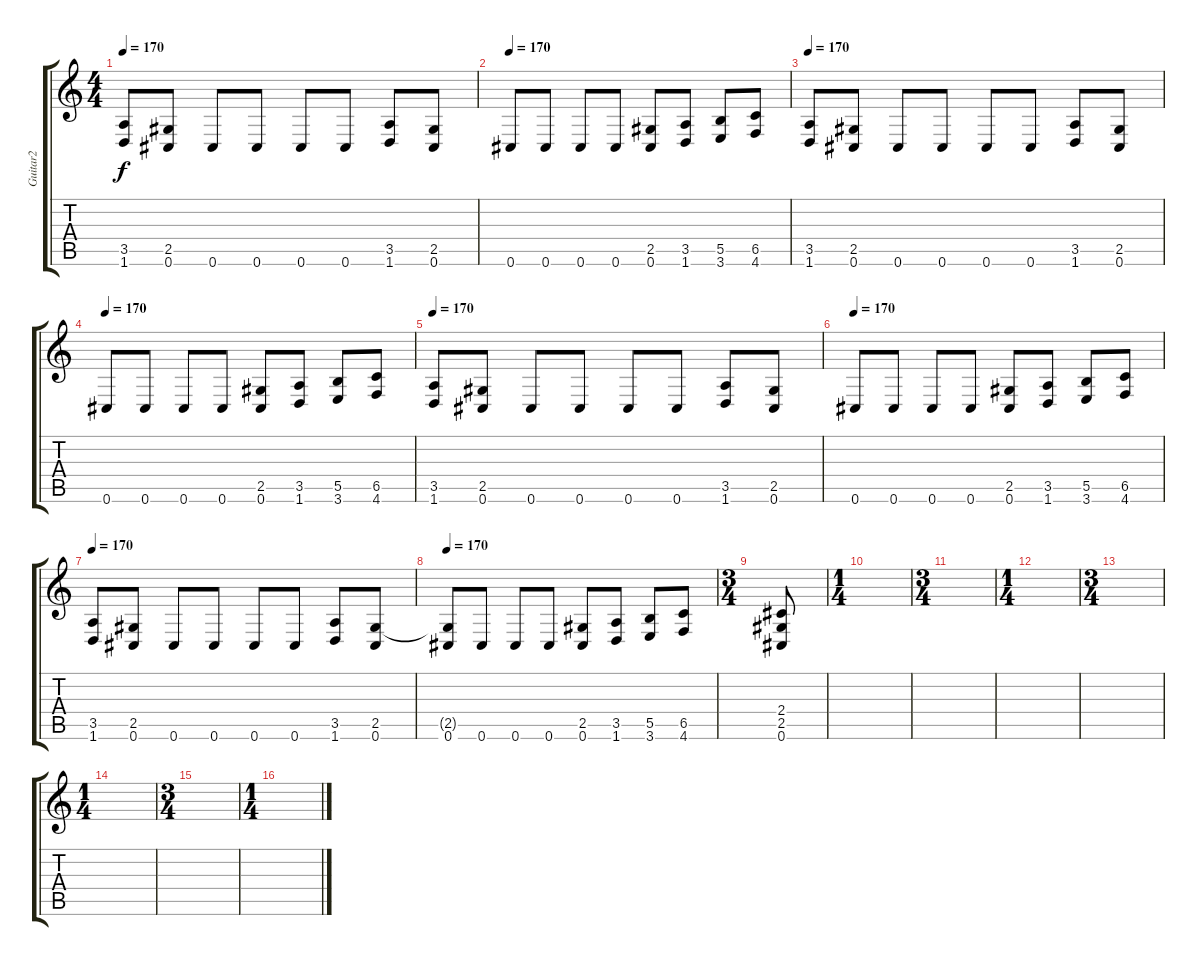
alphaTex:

\track ("Guitar2" "Guitar2") {instrument distortionguitar}
\staff {score tabs}
\tuning (Db4 Ab3 E3 B2 Gb2 Db2) {hide}
\ts (4 4)
\tempo 170
\clef g2
\ks c
(3.5 1.6).8{dy f} (2.5 0.6).8 0.6.8 0.6.8 0.6.8 0.6.8 (3.5 1.6).8 (2.5 0.6).8 |
\tempo 170
0.6.8 0.6.8 0.6.8 0.6.8 (2.5 0.6).8 (3.5 1.6).8 (5.5 3.6).8 (6.5 4.6).8 |
\tempo 170
(3.5 1.6).8 (2.5 0.6).8 0.6.8 0.6.8 0.6.8 0.6.8 (3.5 1.6).8 (2.5 0.6).8 |
\tempo 170
0.6.8 0.6.8 0.6.8 0.6.8 (2.5 0.6).8 (3.5 1.6).8 (5.5 3.6).8 (6.5 4.6).8 |
\tempo 170
(3.5 1.6).8 (2.5 0.6).8 0.6.8 0.6.8 0.6.8 0.6.8 (3.5 1.6).8 (2.5 0.6).8 |
\tempo 170
0.6.8 0.6.8 0.6.8 0.6.8 (2.5 0.6).8 (3.5 1.6).8 (5.5 3.6).8 (6.5 4.6).8 |
\tempo 170
(3.5 1.6).8 (2.5 0.6).8 0.6.8 0.6.8 0.6.8 0.6.8 (3.5 1.6).8 (2.5 0.6).8 |
\tempo 170
(2.5{t} 0.6).8 0.6.8 0.6.8 0.6.8 (2.5 0.6).8 (3.5 1.6).8 (5.5 3.6).8 (6.5 4.6).8 |
\ts (3 4)
(2.4 2.5 0.6).8 |
\ts (1 4)
|
\ts (3 4)
|
\ts (1 4)
|
\ts (3 4)
|
\ts (1 4)
|
\ts (3 4)
|
\ts (1 4)
